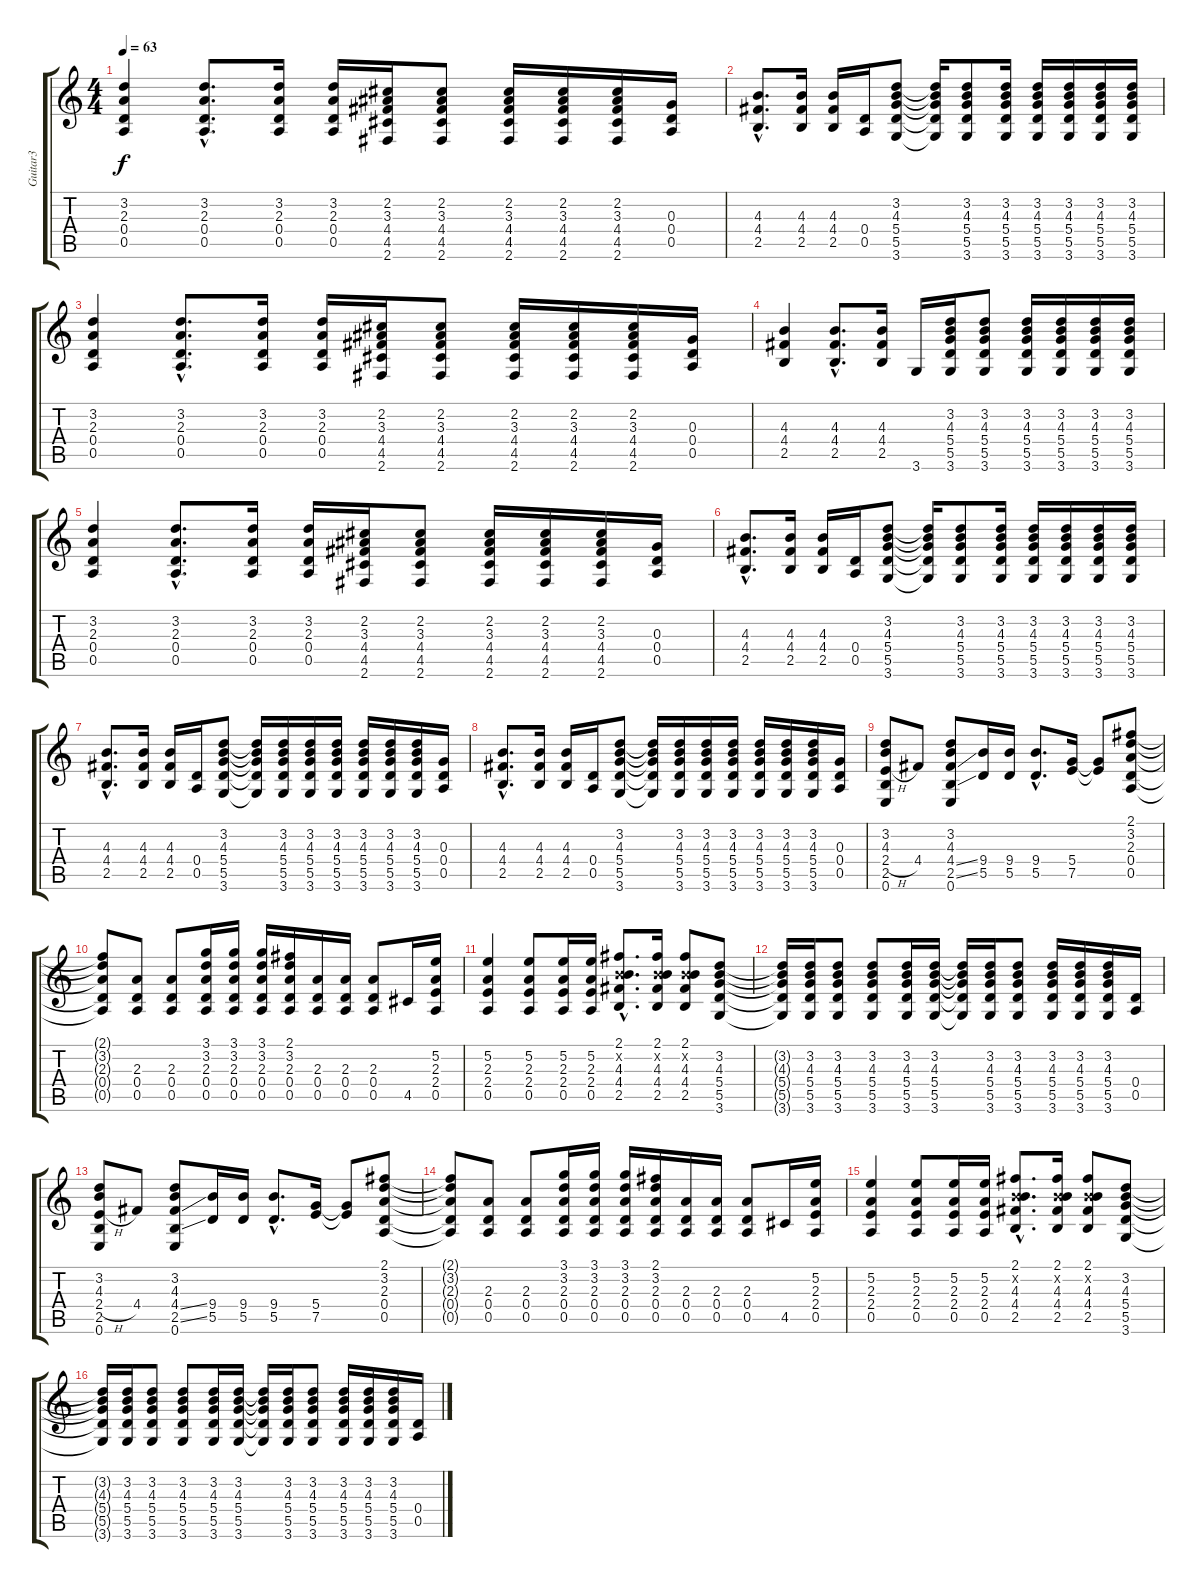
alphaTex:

\track ("Guitar3" "Guitar3") {instrument distortionguitar}
\staff {score tabs}
\tuning (E4 B3 G3 D3 A2 E2) {hide}
\ts (4 4)
\tempo 63
\clef g2
\ks c
(3.2 2.3 0.4 0.5).4{dy f} (3.2{hac} 2.3{hac} 0.4{hac} 0.5{hac}).8{d} (3.2 2.3 0.4 0.5).16 (3.2 2.3 0.4 0.5).16 (2.2 3.3 4.4 4.5 2.6).16 (2.2 3.3 4.4 4.5 2.6).8 (2.2 3.3 4.4 4.5 2.6).16 (2.2 3.3 4.4 4.5 2.6).16 (2.2 3.3 4.4 4.5 2.6).16 (0.3 0.4 0.5).16 |
(4.3{hac} 4.4{hac} 2.5{hac}).8{d} (4.3 4.4 2.5).16 (4.3 4.4 2.5).16 (0.4 0.5).16 (3.2 4.3 5.4 5.5 3.6).8 (3.2{t} 4.3{t} 5.4{t} 5.5{t} 3.6{t}).16 (3.2 4.3 5.4 5.5 3.6).8 (3.2 4.3 5.4 5.5 3.6).16 (3.2 4.3 5.4 5.5 3.6).16 (3.2 4.3 5.4 5.5 3.6).16 (3.2 4.3 5.4 5.5 3.6).16 (3.2 4.3 5.4 5.5 3.6).16 |
(3.2 2.3 0.4 0.5).4 (3.2{hac} 2.3{hac} 0.4{hac} 0.5{hac}).8{d} (3.2 2.3 0.4 0.5).16 (3.2 2.3 0.4 0.5).16 (2.2 3.3 4.4 4.5 2.6).16 (2.2 3.3 4.4 4.5 2.6).8 (2.2 3.3 4.4 4.5 2.6).16 (2.2 3.3 4.4 4.5 2.6).16 (2.2 3.3 4.4 4.5 2.6).16 (0.3 0.4 0.5).16 |
(4.3 4.4 2.5).4 (4.3{hac} 4.4{hac} 2.5{hac}).8{d} (4.3 4.4 2.5).16 3.6.16 (3.2 4.3 5.4 5.5 3.6).16 (3.2 4.3 5.4 5.5 3.6).8 (3.2 4.3 5.4 5.5 3.6).16 (3.2 4.3 5.4 5.5 3.6).16 (3.2 4.3 5.4 5.5 3.6).16 (3.2 4.3 5.4 5.5 3.6).16 |
(3.2 2.3 0.4 0.5).4 (3.2{hac} 2.3{hac} 0.4{hac} 0.5{hac}).8{d} (3.2 2.3 0.4 0.5).16 (3.2 2.3 0.4 0.5).16 (2.2 3.3 4.4 4.5 2.6).16 (2.2 3.3 4.4 4.5 2.6).8 (2.2 3.3 4.4 4.5 2.6).16 (2.2 3.3 4.4 4.5 2.6).16 (2.2 3.3 4.4 4.5 2.6).16 (0.3 0.4 0.5).16 |
(4.3{hac} 4.4{hac} 2.5{hac}).8{d} (4.3 4.4 2.5).16 (4.3 4.4 2.5).16 (0.4 0.5).16 (3.2 4.3 5.4 5.5 3.6).8 (3.2{t} 4.3{t} 5.4{t} 5.5{t} 3.6{t}).16 (3.2 4.3 5.4 5.5 3.6).8 (3.2 4.3 5.4 5.5 3.6).16 (3.2 4.3 5.4 5.5 3.6).16 (3.2 4.3 5.4 5.5 3.6).16 (3.2 4.3 5.4 5.5 3.6).16 (3.2 4.3 5.4 5.5 3.6).16 |
(4.3{hac} 4.4{hac} 2.5{hac}).8{d} (4.3 4.4 2.5).16 (4.3 4.4 2.5).16 (0.4 0.5).16 (3.2 4.3 5.4 5.5 3.6).8 (3.2{t} 4.3{t} 5.4{t} 5.5{t} 3.6{t}).16 (3.2 4.3 5.4 5.5 3.6).16 (3.2 4.3 5.4 5.5 3.6).16 (3.2 4.3 5.4 5.5 3.6).16 (3.2 4.3 5.4 5.5 3.6).16 (3.2 4.3 5.4 5.5 3.6).16 (3.2 4.3 5.4 5.5 3.6).16 (0.3 0.4 0.5).16 |
(4.3{hac} 4.4{hac} 2.5{hac}).8{d} (4.3 4.4 2.5).16 (4.3 4.4 2.5).16 (0.4 0.5).16 (3.2 4.3 5.4 5.5 3.6).8 (3.2{t} 4.3{t} 5.4{t} 5.5{t} 3.6{t}).16 (3.2 4.3 5.4 5.5 3.6).16 (3.2 4.3 5.4 5.5 3.6).16 (3.2 4.3 5.4 5.5 3.6).16 (3.2 4.3 5.4 5.5 3.6).16 (3.2 4.3 5.4 5.5 3.6).16 (3.2 4.3 5.4 5.5 3.6).16 (0.3 0.4 0.5).16 |
(3.2 4.3 2.4{h} 2.5 0.6).8 4.4.8 (3.2 4.3 4.4{ss} 2.5{ss} 0.6).8 (9.4 5.5).16 (9.4 5.5).16 (9.4{hac} 5.5{hac}).8{d} (5.4 7.5).16 (5.4{t} 7.5{t}).8 (2.1 3.2 2.3 0.4 0.5).8 |
(2.1{t} 3.2{t} 2.3{t} 0.4{t} 0.5{t}).8 (2.3 0.4 0.5).8 (2.3 0.4 0.5).8 (3.1 3.2 2.3 0.4 0.5).16 (3.1 3.2 2.3 0.4 0.5).16 (3.1 3.2 2.3 0.4 0.5).16 (2.1 3.2 2.3 0.4 0.5).16 (2.3 0.4 0.5).16 (2.3 0.4 0.5).16 (2.3 0.4 0.5).8 4.5.16 (5.2 2.3 2.4 0.5).16 |
(5.2 2.3 2.4 0.5).4 (5.2 2.3 2.4 0.5).8 (5.2 2.3 2.4 0.5).16 (5.2 2.3 2.4 0.5).16 (2.1{hac} 0.2{hac x} 4.3{hac} 4.4{hac} 2.5{hac}).8{d} (2.1 0.2{x} 4.3 4.4 2.5).16 (2.1 0.2{x} 4.3 4.4 2.5).8 (3.2 4.3 5.4 5.5 3.6).8 |
(3.2{t} 4.3{t} 5.4{t} 5.5{t} 3.6{t}).16 (3.2 4.3 5.4 5.5 3.6).16 (3.2 4.3 5.4 5.5 3.6).8 (3.2 4.3 5.4 5.5 3.6).8 (3.2 4.3 5.4 5.5 3.6).16 (3.2 4.3 5.4 5.5 3.6).16 (3.2{t} 4.3{t} 5.4{t} 5.5{t} 3.6{t}).16 (3.2 4.3 5.4 5.5 3.6).16 (3.2 4.3 5.4 5.5 3.6).8 (3.2 4.3 5.4 5.5 3.6).16 (3.2 4.3 5.4 5.5 3.6).16 (3.2 4.3 5.4 5.5 3.6).16 (0.4 0.5).16 |
(3.2 4.3 2.4{h} 2.5 0.6).8 4.4.8 (3.2 4.3 4.4{ss} 2.5{ss} 0.6).8 (9.4 5.5).16 (9.4 5.5).16 (9.4{hac} 5.5{hac}).8{d} (5.4 7.5).16 (5.4{t} 7.5{t}).8 (2.1 3.2 2.3 0.4 0.5).8 |
(2.1{t} 3.2{t} 2.3{t} 0.4{t} 0.5{t}).8 (2.3 0.4 0.5).8 (2.3 0.4 0.5).8 (3.1 3.2 2.3 0.4 0.5).16 (3.1 3.2 2.3 0.4 0.5).16 (3.1 3.2 2.3 0.4 0.5).16 (2.1 3.2 2.3 0.4 0.5).16 (2.3 0.4 0.5).16 (2.3 0.4 0.5).16 (2.3 0.4 0.5).8 4.5.16 (5.2 2.3 2.4 0.5).16 |
(5.2 2.3 2.4 0.5).4 (5.2 2.3 2.4 0.5).8 (5.2 2.3 2.4 0.5).16 (5.2 2.3 2.4 0.5).16 (2.1{hac} 0.2{hac x} 4.3{hac} 4.4{hac} 2.5{hac}).8{d} (2.1 0.2{x} 4.3 4.4 2.5).16 (2.1 0.2{x} 4.3 4.4 2.5).8 (3.2 4.3 5.4 5.5 3.6).8 |
(3.2{t} 4.3{t} 5.4{t} 5.5{t} 3.6{t}).16 (3.2 4.3 5.4 5.5 3.6).16 (3.2 4.3 5.4 5.5 3.6).8 (3.2 4.3 5.4 5.5 3.6).8 (3.2 4.3 5.4 5.5 3.6).16 (3.2 4.3 5.4 5.5 3.6).16 (3.2{t} 4.3{t} 5.4{t} 5.5{t} 3.6{t}).16 (3.2 4.3 5.4 5.5 3.6).16 (3.2 4.3 5.4 5.5 3.6).8 (3.2 4.3 5.4 5.5 3.6).16 (3.2 4.3 5.4 5.5 3.6).16 (3.2 4.3 5.4 5.5 3.6).16 (0.4 0.5).16
